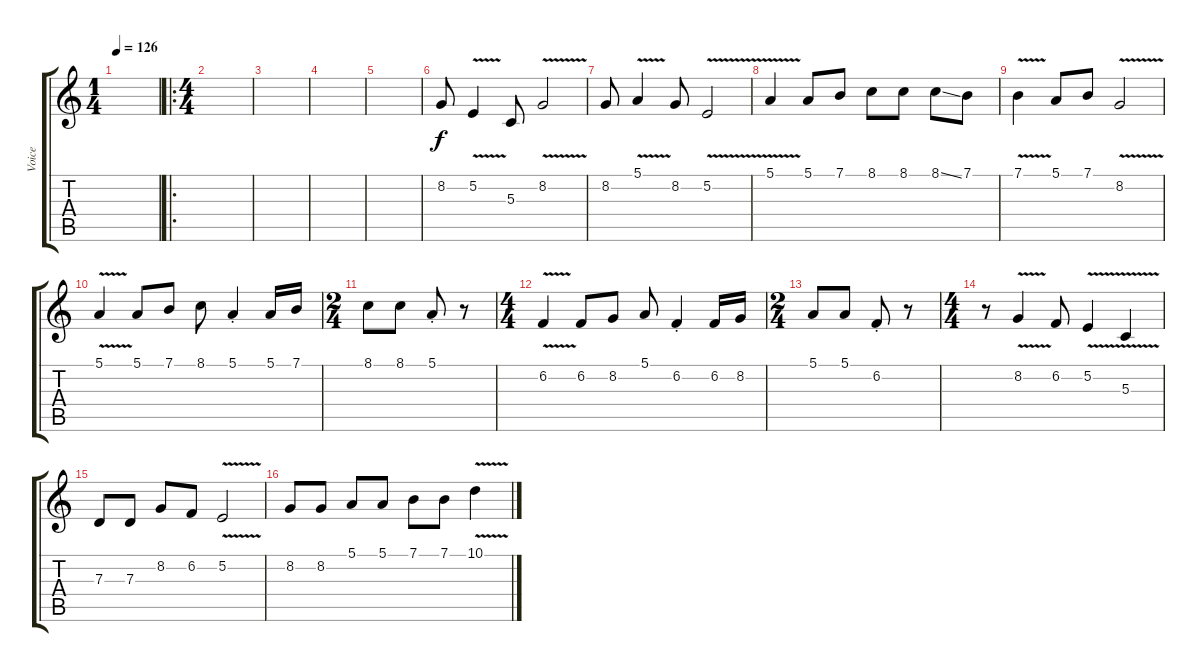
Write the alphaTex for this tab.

\track ("Voice" "Voice") {instrument harmonica}
\staff {score tabs}
\tuning (E4 B3 G3 D3 A2 E2) {hide}
\ts (1 4)
\tempo 126
\clef g2
\ks c
|
\ro
\ts (4 4)
|
|
|
|
8.2.8 5.2{v}.4 5.3.8 8.2{v}.2 |
8.2.8 5.1{v}.4 8.2.8 5.2{v}.2 |
5.1{v}.4 5.1.8 7.1.8 8.1.8 8.1.8 8.1{ss}.8 7.1.8 |
7.1{v}.4 5.1.8 7.1.8 8.2{v}.2 |
5.1{v}.4 5.1.8 7.1.8 8.1.8 5.1{st}.4 5.1.16 7.1.16 |
\ts (2 4)
8.1.8 8.1.8 5.1{st}.8 r.8 |
\ts (4 4)
6.2{v}.4 6.2.8 8.2.8 5.1.8 6.2{st}.4 6.2.16 8.2.16 |
\ts (2 4)
5.1.8 5.1.8 6.2{st}.8 r.8 |
\ts (4 4)
r.8 8.2{v}.4 6.2.8 5.2{v}.4 5.3{v}.4 |
7.3.8 7.3.8 8.2.8 6.2.8 5.2{v}.2 |
8.2.8 8.2.8 5.1.8 5.1.8 7.1.8 7.1.8 10.1{v}.4
